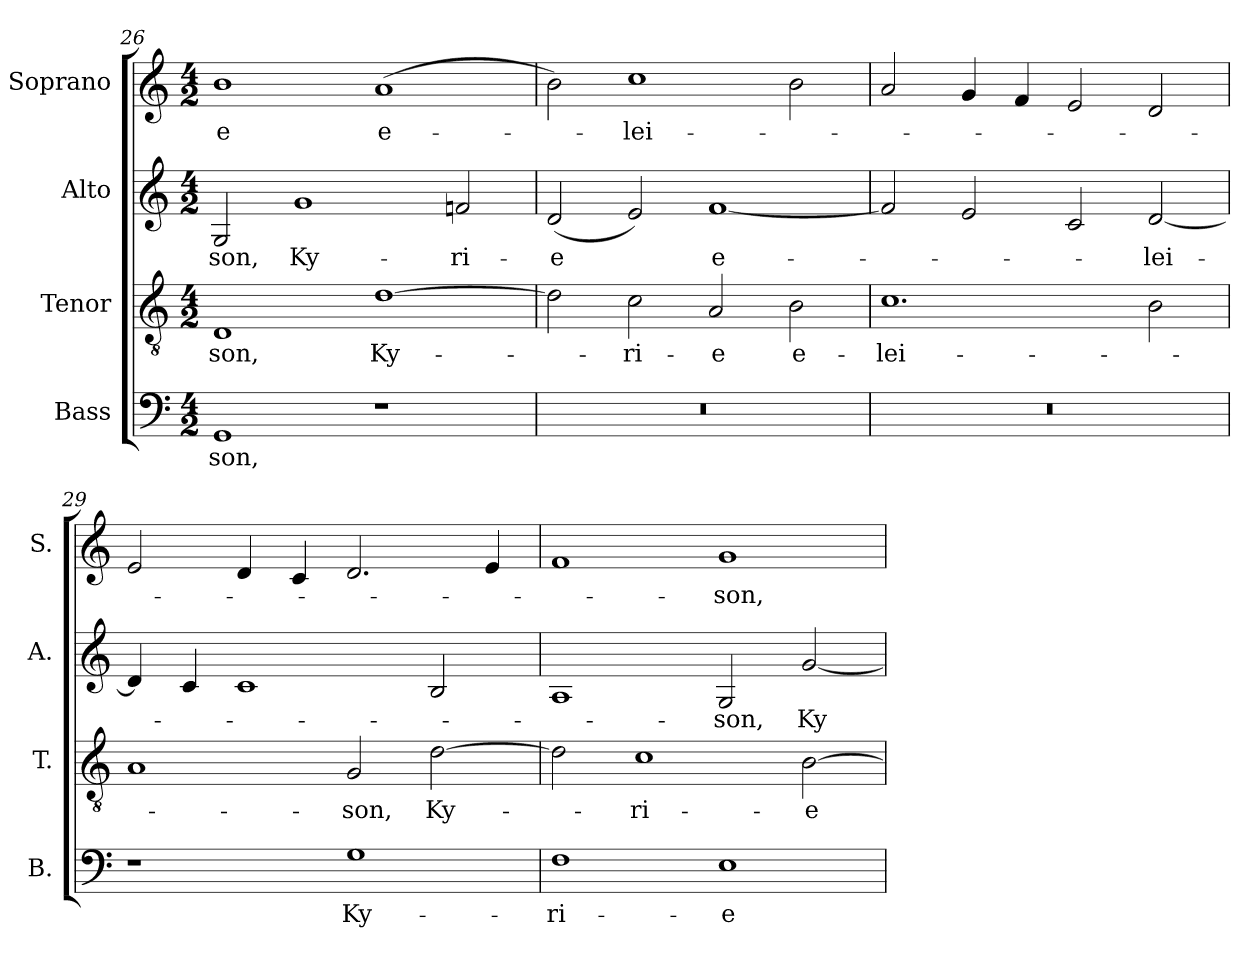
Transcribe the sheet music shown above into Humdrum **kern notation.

**kern	**text	**kern	**text	**kern	**text	**kern	**text
*part4	*part4	*part3	*part3	*part2	*part2	*part1	*part1
*staff4	*staff4	*staff3	*staff3	*staff2	*staff2	*staff1	*staff1
*I"Bass	*	*I"Tenor	*	*I"Alto	*	*I"Soprano	*
*I'B.	*	*I'T.	*	*I'A.	*	*I'S.	*
*clefF4	*	*clefGv2	*	*clefG2	*	*clefG2	*
*	*	*ITrd7c12	*	*	*	*	*
*k[]	*	*k[]	*	*k[]	*	*k[]	*
*C:	*	*C:	*	*C:	*	*C:	*
*M4/2	*	*M4/2	*	*M4/2	*	*M4/2	*
=26	=26	=26	=26	=26	=26	=26	=26
!	!LO:LY:b:color=#000000	!	!	!	!	!	!
!	!	!	!LO:LY:b:color=#000000	!	!	!	!
!	!	!	!	!	!LO:LY:b:color=#000000	!	!
!	!	!	!	!	!	!	!LO:LY:b:color=#000000
1GGi	-son,	1DDi	-son,	2Gi/	-son,	1bi	-e
!	!	!	!	!	!LO:LY:b:color=#000000	!	!
.	.	.	.	1gi	Ky-	.	.
!	!	!	!LO:LY:b:color=#000000	!	!	!	!
!	!	!	!	!	!	!	!LO:LY:b:color=#000000
1r	.	[1Di	Ky-	.	.	(1ai	e-
!	!	!	!	!	!LO:LY:b:color=#000000	!	!
.	.	.	.	2fni/	-ri-	.	.
=27	=27	=27	=27	=27	=27	=27	=27
!LO:N:vis=1	!	!	!	!	!	!	!
!	!	!	!	!	!LO:LY:b:color=#000000	!	!
0r	.	2Di\]	.	(2di/	-e	2bi\)	.
!	!	!	!LO:LY:b:color=#000000	!	!	!	!
!	!	!	!	!	!	!	!LO:LY:b:color=#000000
.	.	2Ci\	-ri-	2ei/)	.	1cci	-lei-
!	!	!	!LO:LY:b:color=#000000	!	!	!	!
!	!	!	!	!	!LO:LY:b:color=#000000	!	!
.	.	2AAi/	-e	[1fi	e-	.	.
!	!	!	!LO:LY:b:color=#000000	!	!	!	!
.	.	2BBi\	e-	.	.	2bi\	.
=28	=28	=28	=28	=28	=28	=28	=28
!LO:N:vis=1	!	!	!	!	!	!	!
!	!	!	!LO:LY:b:color=#000000	!	!	!	!
0r	.	1.Ci	-lei-	2fi/]	.	2ai/	.
.	.	.	.	2ei/	.	4gi/	.
.	.	.	.	.	.	4fi/	.
.	.	.	.	2ci/	.	2ei/	.
!	!	!	!	!	!LO:LY:b:color=#000000	!	!
.	.	2BBi\	.	[2di/	-lei-	2di/	.
=29	=29	=29	=29	=29	=29	=29	=29
1r	.	1AAi	.	4di/]	.	2ei/	.
.	.	.	.	4ci/	.	.	.
.	.	.	.	1ci	.	4di/	.
.	.	.	.	.	.	4ci/	.
!	!LO:LY:b:color=#000000	!	!	!	!	!	!
!	!	!	!LO:LY:b:color=#000000	!	!	!	!
1Gi	Ky-	2GGi/	-son,	.	.	2.di/	.
!	!	!	!LO:LY:b:color=#000000	!	!	!	!
.	.	[2Di\	Ky-	2Bi/	.	.	.
.	.	.	.	.	.	4ei/	.
=30	=30	=30	=30	=30	=30	=30	=30
!	!LO:LY:b:color=#000000	!	!	!	!	!	!
1Fi	-ri-	2Di\]	.	1Ai	.	1fi	.
!	!	!	!LO:LY:b:color=#000000	!	!	!	!
.	.	1Ci	-ri-	.	.	.	.
!	!LO:LY:b:color=#000000	!	!	!	!	!	!
!	!	!	!	!	!LO:LY:b:color=#000000	!	!
!	!	!	!	!	!	!	!LO:LY:b:color=#000000
1Ei	-e	.	.	2Gi/	-son,	1gi	-son,
!	!	!	!LO:LY:b:color=#000000	!	!	!	!
!	!	!	!	!	!LO:LY:b:color=#000000	!	!
.	.	[2BBi\	-e	[2gi/	Ky-	.	.
=	=	=	=	=	=	=	=
*-	*-	*-	*-	*-	*-	*-	*-
